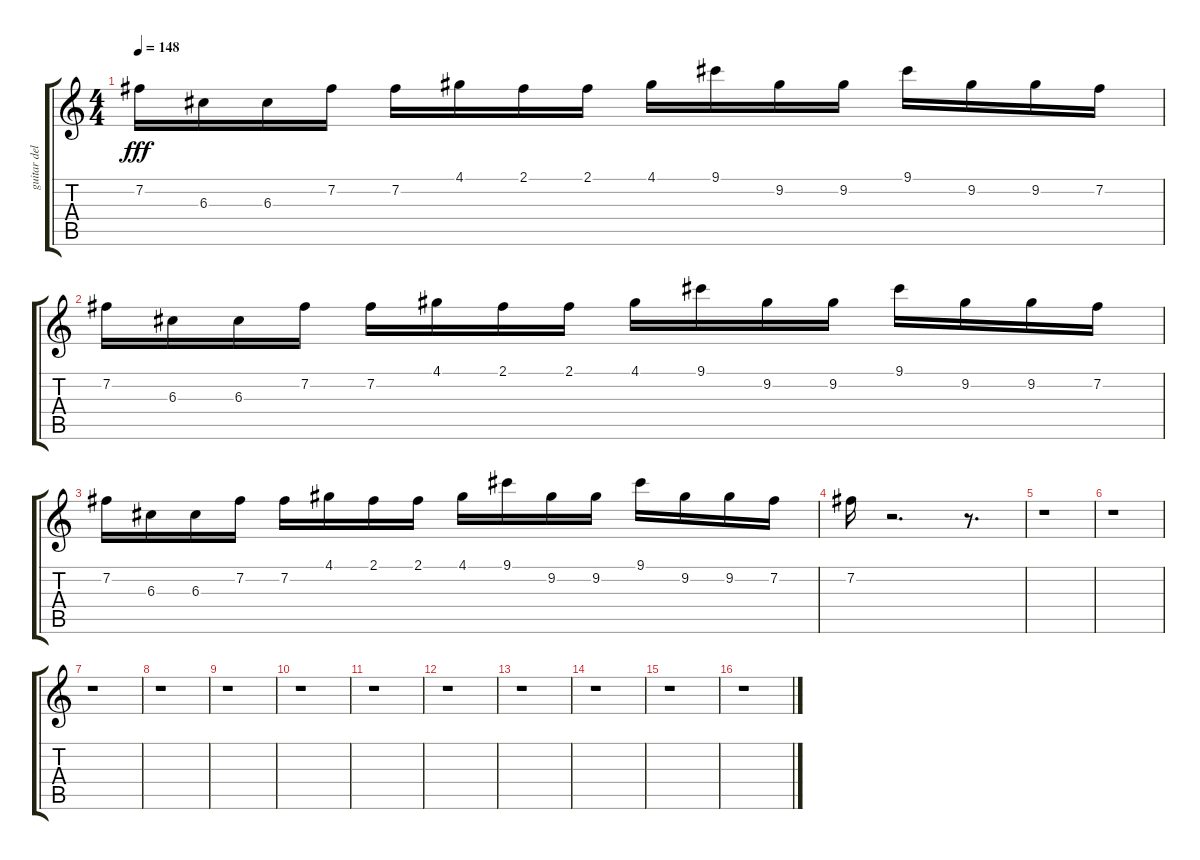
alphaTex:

\track ("guitar delay 2" "guitar del") {instrument electricguitarjazz}
\staff {score tabs}
\tuning (E4 B3 G3 D3 A2 E2) {hide}
\ts (4 4)
\tempo 148
\clef g2
\ks c
7.2.16{dy fff} 6.3.16 6.3.16 7.2.16 7.2.16 4.1.16 2.1.16 2.1.16 4.1.16 9.1.16 9.2.16 9.2.16 9.1.16 9.2.16 9.2.16 7.2.16 |
7.2.16 6.3.16 6.3.16 7.2.16 7.2.16 4.1.16 2.1.16 2.1.16 4.1.16 9.1.16 9.2.16 9.2.16 9.1.16 9.2.16 9.2.16 7.2.16 |
7.2.16 6.3.16 6.3.16 7.2.16 7.2.16 4.1.16 2.1.16 2.1.16 4.1.16 9.1.16 9.2.16 9.2.16 9.1.16 9.2.16 9.2.16 7.2.16 |
7.2.16 r.2{d} r.8{d} |
r.1 |
r.1 |
r.1 |
r.1 |
r.1 |
r.1 |
r.1 |
r.1 |
r.1 |
r.1 |
r.1 |
r.1
